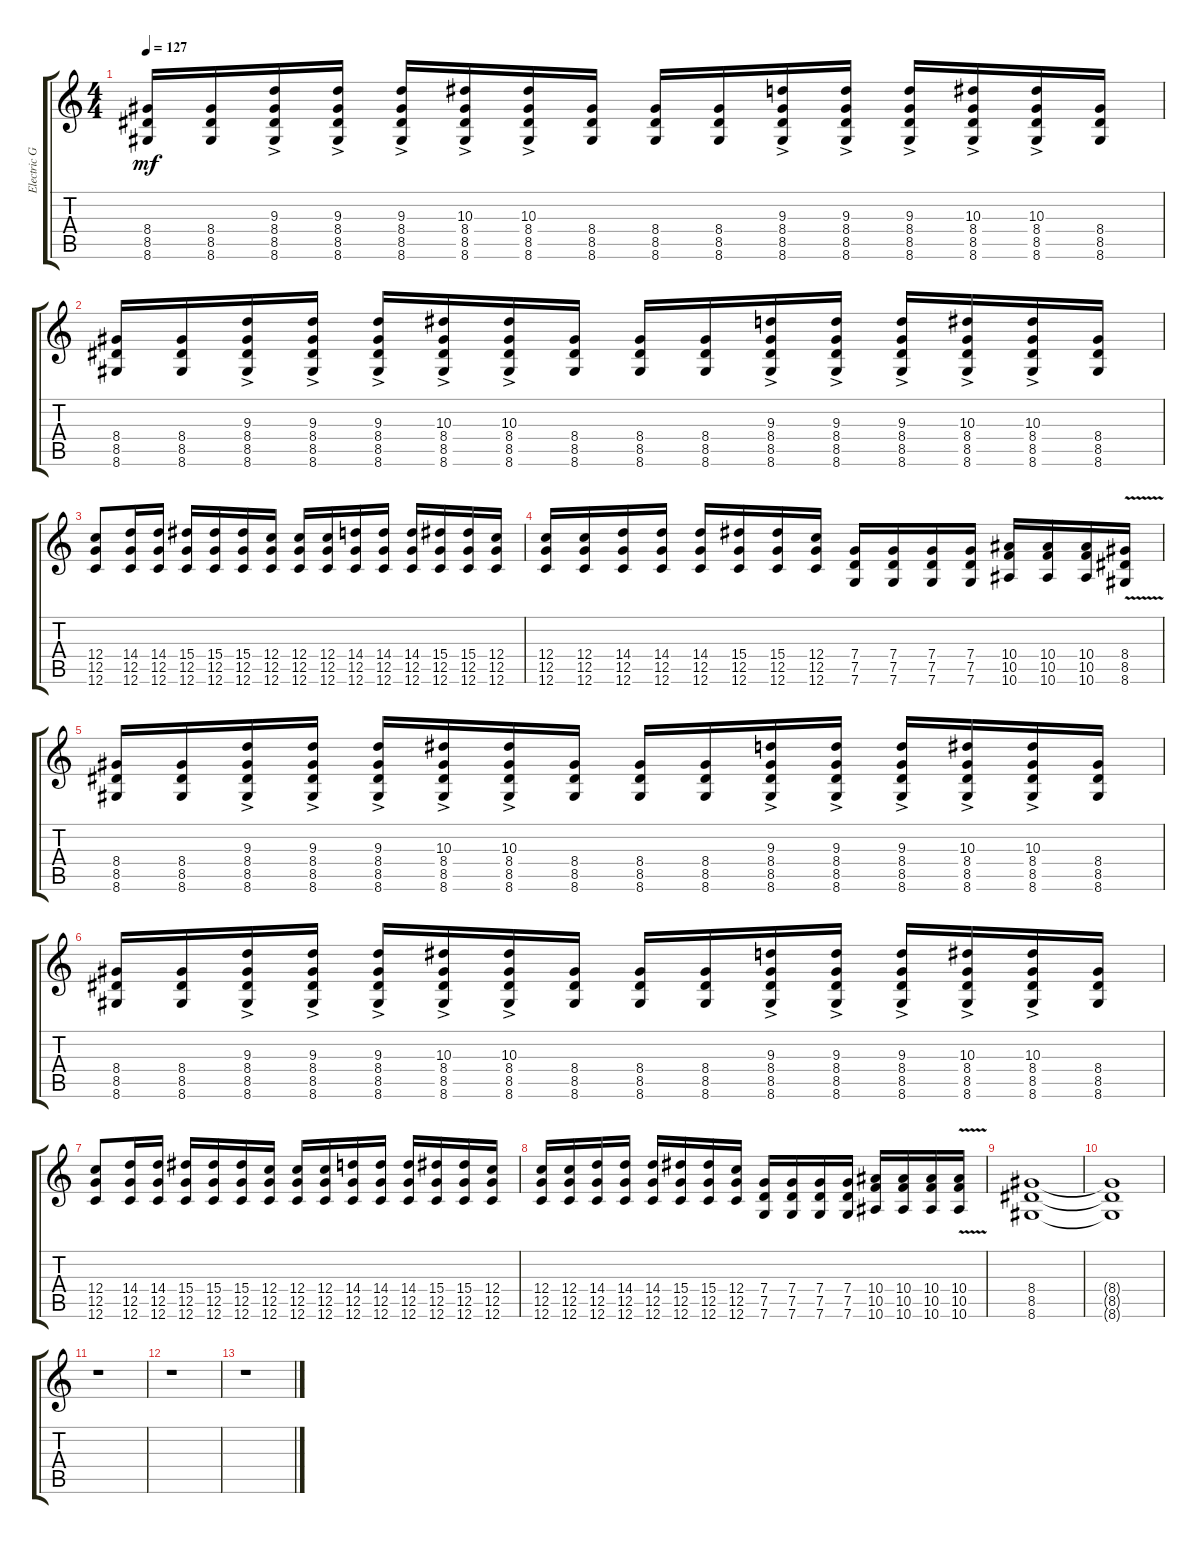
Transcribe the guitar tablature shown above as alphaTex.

\track ("Electric Guitar" "Electric G") {instrument overdrivenguitar}
\staff {score tabs}
\tuning (D4 A3 F3 C3 G2 C2) {hide}
\ts (4 4)
\tempo 127
\clef g2
\ks c
(8.4{t} 8.5{t} 8.6{t}).16{dy mf} (8.4 8.5 8.6).16 (9.3{ac} 8.4 8.5 8.6).16 (9.3{ac} 8.4 8.5 8.6).16 (9.3{ac} 8.4 8.5 8.6).16 (10.3{ac} 8.4 8.5 8.6).16 (10.3{ac} 8.4 8.5 8.6).16 (8.4 8.5 8.6).16 (8.4 8.5 8.6).16 (8.4 8.5 8.6).16 (9.3{ac} 8.4 8.5 8.6).16 (9.3{ac} 8.4 8.5 8.6).16 (9.3{ac} 8.4 8.5 8.6).16 (10.3{ac} 8.4 8.5 8.6).16 (10.3{ac} 8.4 8.5 8.6).16 (8.4 8.5 8.6).16 |
(8.4 8.5 8.6).16 (8.4 8.5 8.6).16 (9.3{ac} 8.4 8.5 8.6).16 (9.3{ac} 8.4 8.5 8.6).16 (9.3{ac} 8.4 8.5 8.6).16 (10.3{ac} 8.4 8.5 8.6).16 (10.3{ac} 8.4 8.5 8.6).16 (8.4 8.5 8.6).16 (8.4 8.5 8.6).16 (8.4 8.5 8.6).16 (9.3{ac} 8.4 8.5 8.6).16 (9.3{ac} 8.4 8.5 8.6).16 (9.3{ac} 8.4 8.5 8.6).16 (10.3{ac} 8.4 8.5 8.6).16 (10.3{ac} 8.4 8.5 8.6).16 (8.4 8.5 8.6).16 |
(12.4 12.5 12.6).8 (14.4 12.5 12.6).16 (14.4 12.5 12.6).16 (15.4 12.5 12.6).16 (15.4 12.5 12.6).16 (15.4 12.5 12.6).16 (12.4 12.5 12.6).16 (12.4 12.5 12.6).16 (12.4 12.5 12.6).16 (14.4 12.5 12.6).16 (14.4 12.5 12.6).16 (14.4 12.5 12.6).16 (15.4 12.5 12.6).16 (15.4 12.5 12.6).16 (12.4 12.5 12.6).16 |
(12.4 12.5 12.6).16 (12.4 12.5 12.6).16 (14.4 12.5 12.6).16 (14.4 12.5 12.6).16 (14.4 12.5 12.6).16 (15.4 12.5 12.6).16 (15.4 12.5 12.6).16 (12.4 12.5 12.6).16 (7.4 7.5 7.6).16 (7.4 7.5 7.6).16 (7.4 7.5 7.6).16 (7.4 7.5 7.6).16 (10.4 10.5 10.6).16 (10.4 10.5 10.6).16 (10.4 10.5 10.6).16 (8.4 8.5{v} 8.6).16 |
(8.4 8.5 8.6).16 (8.4 8.5 8.6).16 (9.3{ac} 8.4 8.5 8.6).16 (9.3{ac} 8.4 8.5 8.6).16 (9.3{ac} 8.4 8.5 8.6).16 (10.3{ac} 8.4 8.5 8.6).16 (10.3{ac} 8.4 8.5 8.6).16 (8.4 8.5 8.6).16 (8.4 8.5 8.6).16 (8.4 8.5 8.6).16 (9.3{ac} 8.4 8.5 8.6).16 (9.3{ac} 8.4 8.5 8.6).16 (9.3{ac} 8.4 8.5 8.6).16 (10.3{ac} 8.4 8.5 8.6).16 (10.3{ac} 8.4 8.5 8.6).16 (8.4 8.5 8.6).16 |
(8.4 8.5 8.6).16 (8.4 8.5 8.6).16 (9.3{ac} 8.4 8.5 8.6).16 (9.3{ac} 8.4 8.5 8.6).16 (9.3{ac} 8.4 8.5 8.6).16 (10.3{ac} 8.4 8.5 8.6).16 (10.3{ac} 8.4 8.5 8.6).16 (8.4 8.5 8.6).16 (8.4 8.5 8.6).16 (8.4 8.5 8.6).16 (9.3{ac} 8.4 8.5 8.6).16 (9.3{ac} 8.4 8.5 8.6).16 (9.3{ac} 8.4 8.5 8.6).16 (10.3{ac} 8.4 8.5 8.6).16 (10.3{ac} 8.4 8.5 8.6).16 (8.4 8.5 8.6).16 |
(12.4 12.5 12.6).8 (14.4 12.5 12.6).16 (14.4 12.5 12.6).16 (15.4 12.5 12.6).16 (15.4 12.5 12.6).16 (15.4 12.5 12.6).16 (12.4 12.5 12.6).16 (12.4 12.5 12.6).16 (12.4 12.5 12.6).16 (14.4 12.5 12.6).16 (14.4 12.5 12.6).16 (14.4 12.5 12.6).16 (15.4 12.5 12.6).16 (15.4 12.5 12.6).16 (12.4 12.5 12.6).16 |
(12.4 12.5 12.6).16 (12.4 12.5 12.6).16 (14.4 12.5 12.6).16 (14.4 12.5 12.6).16 (14.4 12.5 12.6).16 (15.4 12.5 12.6).16 (15.4 12.5 12.6).16 (12.4 12.5 12.6).16 (7.4 7.5 7.6).16 (7.4 7.5 7.6).16 (7.4 7.5 7.6).16 (7.4 7.5 7.6).16 (10.4 10.5 10.6).16 (10.4 10.5 10.6).16 (10.4 10.5 10.6).16 (10.4 10.5{v} 10.6).16 |
(8.4 8.5 8.6).1 |
(8.4{t} 8.5{t} 8.6{t}).1 |
r.1 |
r.1 |
r.1
